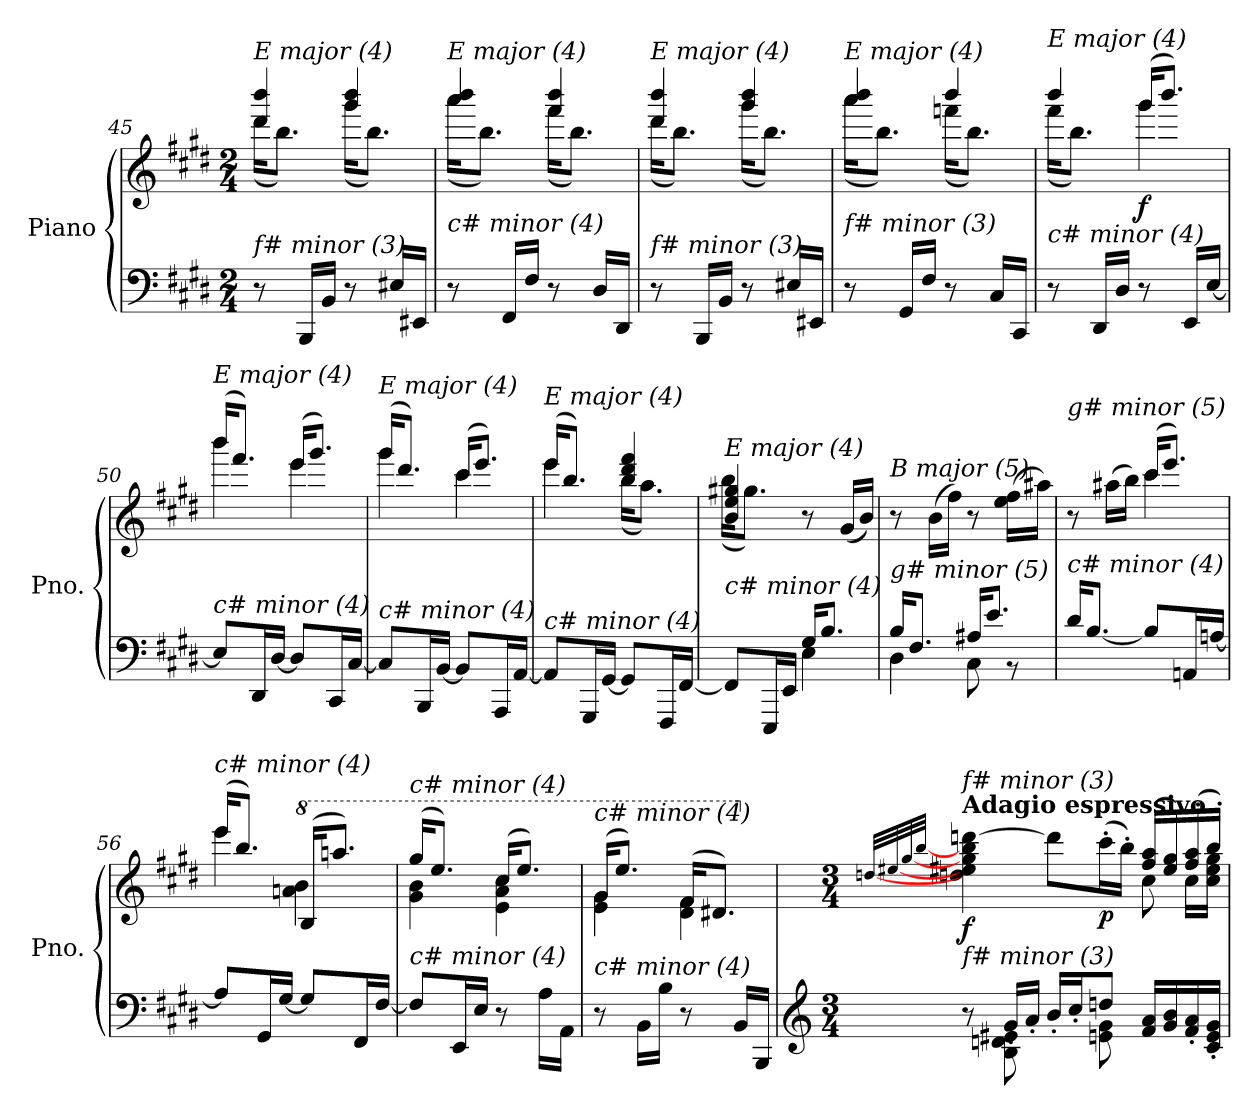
**kern	**kern	**dynam
*part1	*part1	*part1
*staff2	*staff1	*staff1/2
*I"Piano	*	*
*I'Pno.	*	*
*clefF4	*clefG2	*
*k[f#c#g#d#]	*k[f#c#g#d#]	*
*M2/4	*M2/4	*
=45	=45	=45
*	*^	*
!	!LO:TX:i:t=E major (4)	!	!
!LO:TX:i:t=f# minor (3)	!	!	!
8r	4ddd#/ 4bbb/	(<16ddd#\KL	.
.	.	8.bb\J)	.
16BBB/LL	.	.	.
16BB/JJ	.	.	.
8r	4ggg#/ 4bbb/	(<16ggg#\KL	.
.	.	8.bb\J)	.
16E#X/LL	.	.	.
16EE#X/JJ	.	.	.
=46	=46	=46	=46
!	!LO:TX:i:t=E major (4)	!	!
!LO:TX:i:t=c# minor (4)	!	!	!
8r	4aaa/ 4bbb/	(<16aaa\KL	.
.	.	8.bb\J)	.
16FF#/LL	.	.	.
16F#/JJ	.	.	.
8r	4fff#/ 4bbb/	(<16fff#\KL	.
.	.	8.bb\J)	.
16D#/LL	.	.	.
16DD#/JJ	.	.	.
!!LO:LB:g=z	!!
=47	=47	=47	=47
!	!LO:TX:i:t=E major (4)	!	!
!LO:TX:i:t=f# minor (3)	!	!	!
8r	4ddd#/ 4bbb/	(<16ddd#\KL	.
.	.	8.bb\J)	.
16BBB/LL	.	.	.
16BB/JJ	.	.	.
8r	4ggg#/ 4bbb/	(<16ggg#\KL	.
.	.	8.bb\J)	.
16E#X/LL	.	.	.
16EE#X/JJ	.	.	.
=48	=48	=48	=48
!	!LO:TX:i:t=E major (4)	!	!
!LO:TX:i:t=f# minor (3)	!	!	!
8r	4aaa/ 4bbb/	(<16aaa\KL	.
.	.	8.bb\J)	.
16GG#/LL	.	.	.
16F#/JJ	.	.	.
8r	4bbb/	(<16fffn\KL	.
.	.	8.bb\J)	.
16C#/LL	.	.	.
16CC#/JJ	.	.	.
=49	=49	=49	=49
!	!LO:TX:i:t=E major (4)	!	!
!LO:TX:i:t=c# minor (4)	!	!	!
8r	4bbb/	(<16fff#\KL	.
.	.	8.bb\J)	.
16DD#/LL	.	.	.
16D#/JJ	.	.	.
!	!	!	!LO:DY:b
8r	(>16ggg#/KL	4ggg#\	f
.	8.bbb/J)	.	.
16EE/LL	.	.	.
[16E/JJ	.	.	.
=50	=50	=50	=50
!	!LO:TX:i:t=E major (4)	!	!
!LO:TX:i:t=c# minor (4)	!	!	!
8E/L]	(>16bbb/KL	4bbb\	.
.	8.fff#/J)	.	.
16DD#/L	.	.	.
[16D#/JJ	.	.	.
8D#/L]	(>16eee/KL	4eee\	.
.	8.ggg#/J)	.	.
16CC#/L	.	.	.
[16C#/JJ	.	.	.
=51	=51	=51	=51
!	!LO:TX:i:t=E major (4)	!	!
!LO:TX:i:t=c# minor (4)	!	!	!
8C#/L]	(>16ggg#/KL	4ggg#\	.
.	8.ddd#/J)	.	.
16BBB/L	.	.	.
[16BB/JJ	.	.	.
8BB/L]	(>16ccc#/KL	4ccc#\	.
.	8.eee/J)	.	.
16AAA/L	.	.	.
[16AA/JJ	.	.	.
!!LO:PB:g=z	!!
=52	=52	=52	=52
!	!LO:TX:i:t=E major (4)	!	!
!LO:TX:i:t=c# minor (4)	!	!	!
8AA/L]	(>16eee/KL	4eee\	.
.	8.bb/J)	.	.
16GGG#/L	.	.	.
[16GG#/JJ	.	.	.
8GG#/L]	4bb/ 4ddd#/ 4fff#/	(<16bb\KL	.
.	.	8.aa\J)	.
16FFF#/L	.	.	.
[16FF#/JJ	.	.	.
!!LO:LB:g=z
=53	=53	=53	=53
*^	*	*^	*
*	*^	*	*	*	*
!	!	!	!LO:TX:i:t=E major (4)	!	!	!
!LO:TX:i:t=c# minor (4)	!	!	!	!	!	!
4ryy	8FF#/L]	4ryy	4b/ 4ee/ 4gg#X/	(<16bb\KL	4ryy	.
.	.	.	.	8.gg#\J)	.	.
.	16EEE/L	.	.	.	.	.
.	16EE/JJ	.	.	.	.	.
!	!	!	!	!	!	!LO:DY:b=2
!	!	!	!	!	!	!LO:DY:n=1:b
4ryy	16G#/KL	4E\	8r	4ryy	4ryy	other-dynamics p
.	8.B/J	.	.	.	.	.
.	.	.	(>16g#/LL	.	.	.
.	.	.	16b/JJ)	.	.	.
*	*v	*v	*	*	*	*
*	*	*v	*v	*v	*
=54	=54	=54	=54
!	!	!LO:TX:i:t=B major (5)	!
!LO:TX:i:t=g# minor (5)	!	!	!
16B/KL	4D#\	8r	.
8.F#/J	.	.	.
.	.	(>16b\LL	.
.	.	16ff#\JJ)	.
16A#X/KL	8C#\	8r	.
8.e/J	.	.	.
.	8r	(>16ee\ 16ff#\LL	.
.	.	16aa#X\JJ)	.
!!LO:PB:g=z
=55	=55	=55	=55
*	*	*^	*
!	!	!LO:TX:i:t=g# minor (5)	!	!
!LO:TX:i:t=c# minor (4)	!	!	!	!
4ryy	16d#/KL	8r	4ryy	.
.	[8.B/J	.	.	.
.	.	(>16aa#X\LL	.	.
.	.	16bb\JJ)	.	.
!	!	!	!	!LO:DY:b
4ryy	8B/L]	(>16ccc#/KL	4ccc#\	other-dynamics
.	.	8.eee/J)	.	.
.	16AAn/L	.	.	.
.	[16An/JJ	.	.	.
=56	=56	=56	=56	=56
!	!	!LO:TX:i:t=c# minor (4)	!	!
!LO:TX:i:t=c# minor (4)	!	!	!	!
*v	*v	*	*	*
8An/L]	(>16eee/KL	4eee\	.
.	8.bb/J)	.	.
16GG#/L	.	.	.
[16G#/JJ	.	.	.
*	*8va	*	*
8G#/L]	(>16b/KL	4aan\ 4bb\	.
.	8.aaan/J)	.	.
16FF#/L	.	.	.
[16F#/JJ	.	.	.
=57	=57	=57	=57
!	!LO:TX:i:t=c# minor (4)	!	!
!LO:TX:i:t=c# minor (4)	!	!	!
8F#/L]	(>16ggg#/KL	4gg#\ 4bb\	.
.	8.eee/J)	.	.
16EE/L	.	.	.
16E/JJ	.	.	.
8r	(>16ccc#/KL	4ee\ 4aa\ 4ccc#\	.
.	8.eee/J)	.	.
16A\LL	.	.	.
16AA\JJ	.	.	.
=58	=58	=58	=58
!	!LO:TX:i:t=c# minor (4)	!	!
!LO:TX:i:t=c# minor (4)	!	!	!
8r	(>16gg#/KL	4ee\ 4gg#\	.
.	8.eee/J)	.	.
16BB\LL	.	.	.
16B\JJ	.	.	.
8r	(>16ff#/KL	4dd#\ 4ff#\	.
.	8.dd#X/J)	.	.
16BB/LL	.	.	.
16BBB/JJ	.	.	.
*	*v	*v	*
!!LO:LB:g=z
=59	=59	=59
*clefG2	*	*
*M3/4	*M3/4	*
*	*X8va	*
.	[32qddn/LLL	.
.	[32qee#X/	.
.	[32qgg#/	.
.	[32qbb/JJJ	.
*^	*^	*
*	*^	*	*^	*
!	!	!	!LO:TX:a:B:t=Adagio espressivo	!	!	!
!	!	!	!LO:TX:i:t=f# minor (3)	!	!	!
!LO:TX:i:t=f# minor (3)	!	!	!	!	!	!
!	!	!	!	!	!	!LO:DY:b
2ryy	8r	8ryy	4dd\ 4ee#\ 4gg#\ 4bb\ [4dddn\	2ryy	8ryy	f
.	16g#'/LL	8B\ 8dn\ 8e#X\	.	.	8ryy	.
.	16a'/JJ	.	.	.	.	.
.	16b'/LL	8ryy	8ddd\L]	.	8ryy	.
.	16cc#'/J	.	.	.	.	.
!	!	!	!	!	!	!LO:DY:b
.	8ddn/J	8en\ 8g#\	(>16ccc#'\L	.	8ryy	p
.	.	.	16bb'\JJ)	.	.	.
4ryy	16f#/ 16a/LL	4ryy	(>16ff#/ 16aa/LL	8cc#\	4ryy	.
.	16g#/ 16b/	.	16ee#/ 16gg#/)	.	.	.
!	!	!	!	!	!	!LO:DY:b
.	16f#/' 16a/'	.	(>16ff#/' 16aa/'	16cc#\LL	.	other-dynamics
.	16c#/' 16e/' 16g#/'JJ	.	16bb'/JJ)	16cc#\ 16ee#\ 16gg#\JJ	.	.
*v	*v	*v	*	*	*	*
*	*v	*v	*v	*
=	=	=
*-	*-	*-
